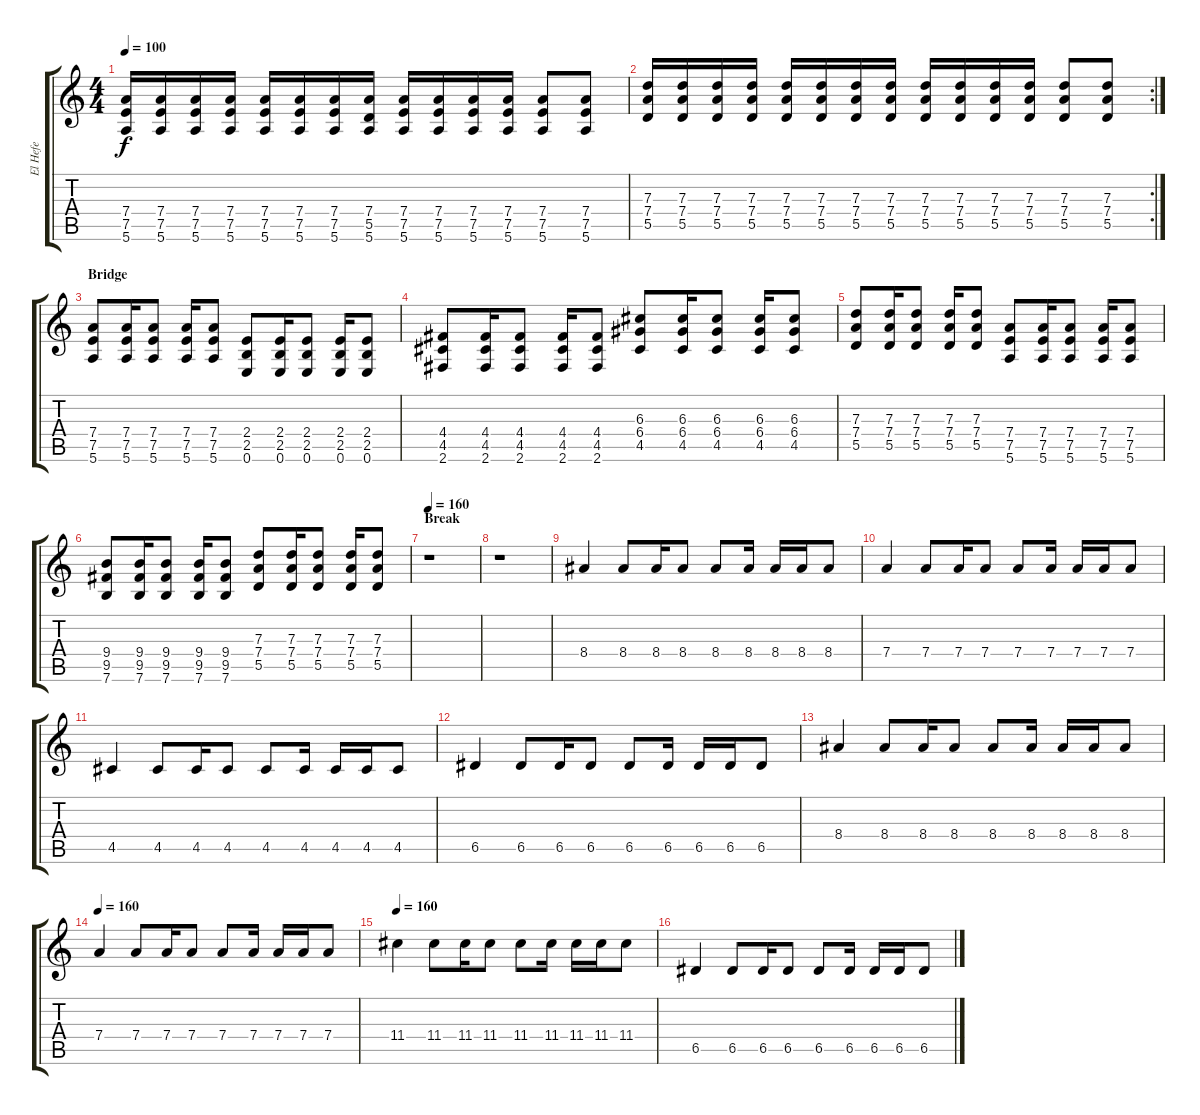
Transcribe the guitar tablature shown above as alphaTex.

\track ("El Hefe" "El Hefe") {instrument overdrivenguitar}
\staff {score tabs}
\tuning (E4 B3 G3 D3 A2 E2) {hide}
\ts (4 4)
\tempo 100
\clef g2
\ks c
(7.4 7.5 5.6).16{dy f} (7.4 7.5 5.6).16 (7.4 7.5 5.6).16 (7.4 7.5 5.6).16 (7.4 7.5 5.6).16 (7.4 7.5 5.6).16 (7.4 7.5 5.6).16 (7.4 5.5 5.6).16 (7.4 7.5 5.6).16 (7.4 7.5 5.6).16 (7.4 7.5 5.6).16 (7.4 7.5 5.6).16 (7.4 7.5 5.6).8 (7.4 7.5 5.6).8 |
\rc 2
(7.3 7.4 5.5).16 (7.3 7.4 5.5).16 (7.3 7.4 5.5).16 (7.3 7.4 5.5).16 (7.3 7.4 5.5).16 (7.3 7.4 5.5).16 (7.3 7.4 5.5).16 (7.3 7.4 5.5).16 (7.3 7.4 5.5).16 (7.3 7.4 5.5).16 (7.3 7.4 5.5).16 (7.3 7.4 5.5).16 (7.3 7.4 5.5).8 (7.3 7.4 5.5).8 |
\section ("" "Bridge")
(7.4 7.5 5.6).8 (7.4 7.5 5.6).16 (7.4 7.5 5.6).8 (7.4 7.5 5.6).16 (7.4 7.5 5.6).8 (2.4 2.5 0.6).8 (2.4 2.5 0.6).16 (2.4 2.5 0.6).8 (2.4 2.5 0.6).16 (2.4 2.5 0.6).8 |
(4.4 4.5 2.6).8 (4.4 4.5 2.6).16 (4.4 4.5 2.6).8 (4.4 4.5 2.6).16 (4.4 4.5 2.6).8 (6.3 6.4 4.5).8 (6.3 6.4 4.5).16 (6.3 6.4 4.5).8 (6.3 6.4 4.5).16 (6.3 6.4 4.5).8 |
(7.3 7.4 5.5).8 (7.3 7.4 5.5).16 (7.3 7.4 5.5).8 (7.3 7.4 5.5).16 (7.3 7.4 5.5).8 (7.4 7.5 5.6).8 (7.4 7.5 5.6).16 (7.4 7.5 5.6).8 (7.4 7.5 5.6).16 (7.4 7.5 5.6).8 |
(9.4 9.5 7.6).8 (9.4 9.5 7.6).16 (9.4 9.5 7.6).8 (9.4 9.5 7.6).16 (9.4 9.5 7.6).8 (7.3 7.4 5.5).8 (7.3 7.4 5.5).16 (7.3 7.4 5.5).8 (7.3 7.4 5.5).16 (7.3 7.4 5.5).8 |
\section ("" "Break")
\tempo 160
r.1 |
r.1 |
8.4.4 8.4.8{instrument electricguitarmuted} 8.4.16 8.4.8 8.4.8 8.4.16 8.4.16 8.4.16 8.4.8 |
7.4.4{instrument overdrivenguitar} 7.4.8{instrument electricguitarmuted} 7.4.16 7.4.8 7.4.8 7.4.16 7.4.16 7.4.16 7.4.8 |
4.5.4{instrument overdrivenguitar} 4.5.8{instrument electricguitarmuted} 4.5.16 4.5.8 4.5.8 4.5.16 4.5.16 4.5.16 4.5.8 |
6.5.4{instrument overdrivenguitar} 6.5.8{instrument electricguitarmuted} 6.5.16 6.5.8 6.5.8 6.5.16 6.5.16 6.5.16 6.5.8 |
8.4.4{instrument overdrivenguitar} 8.4.8{instrument electricguitarmuted} 8.4.16 8.4.8 8.4.8 8.4.16 8.4.16 8.4.16 8.4.8 |
\tempo 160
7.4.4{instrument overdrivenguitar} 7.4.8{instrument electricguitarmuted} 7.4.16 7.4.8 7.4.8 7.4.16 7.4.16 7.4.16 7.4.8 |
\tempo 160
11.4.4{instrument overdrivenguitar} 11.4.8 11.4.16 11.4.8 11.4.8 11.4.16 11.4.16 11.4.16 11.4.8 |
6.5.4 6.5.8 6.5.16 6.5.8 6.5.8 6.5.16 6.5.16 6.5.16 6.5.8
